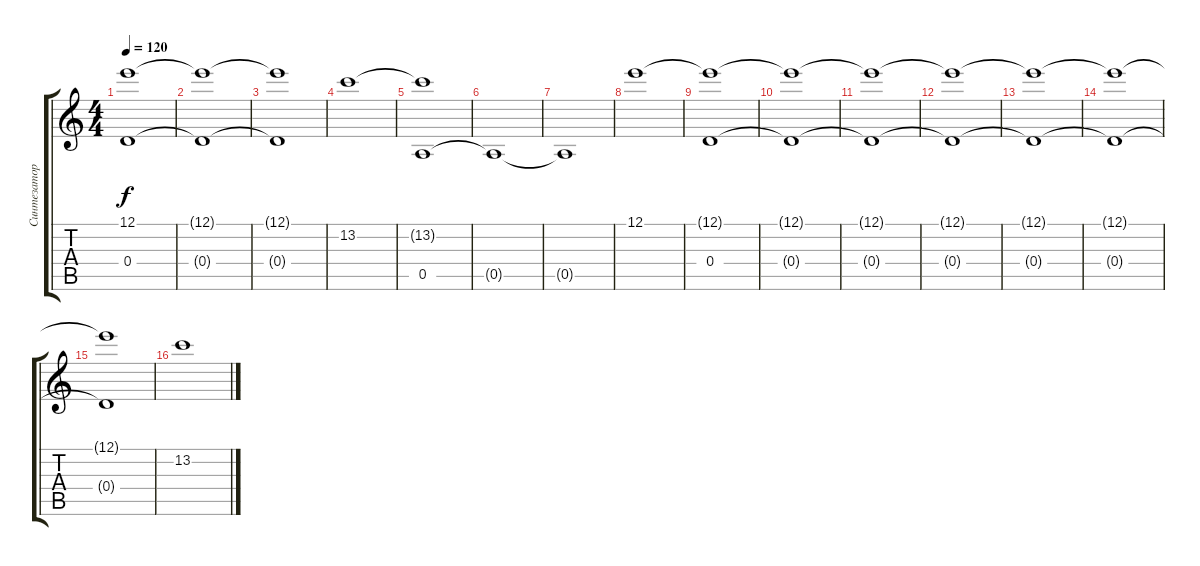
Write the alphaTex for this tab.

\track ("Синтезатор - стринги 2" "Синтезатор") {instrument stringensemble1}
\staff {score tabs}
\tuning (E5 B4 G4 D4 A3 E3) {hide}
\ts (4 4)
\tempo 120
\clef g2
\ks c
(12.1{t} 0.4{t}).1{dy f} |
(12.1{t} 0.4{t}).1 |
(12.1{t} 0.4{t}).1 |
13.2.1 |
(13.2{t} 0.5).1 |
0.5{t}.1 |
0.5{t}.1 |
12.1.1 |
(12.1{t} 0.4).1 |
(12.1{t} 0.4{t}).1 |
(12.1{t} 0.4{t}).1 |
(12.1{t} 0.4{t}).1 |
(12.1{t} 0.4{t}).1 |
(12.1{t} 0.4{t}).1 |
(12.1{t} 0.4{t}).1 |
13.2.1
